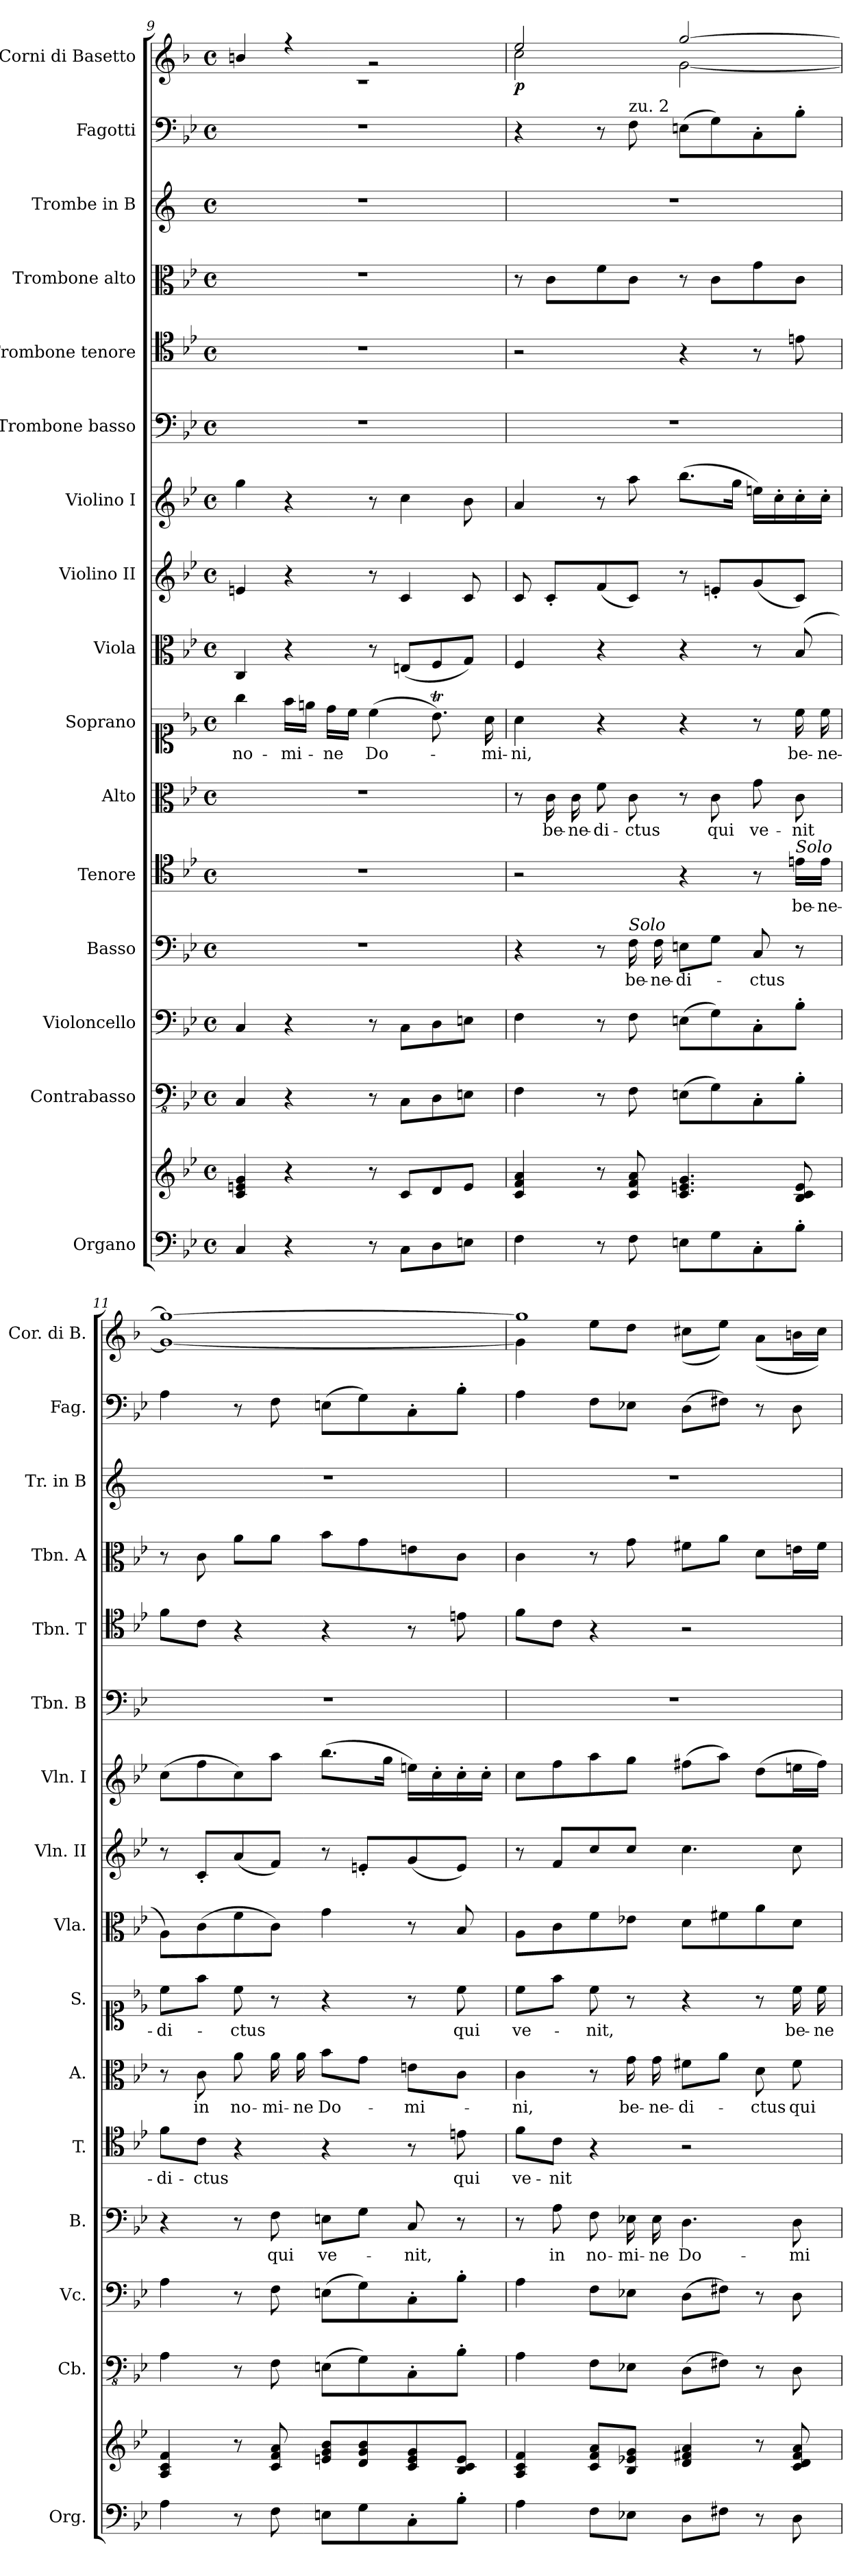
**kern	**kern	**kern	**kern	**kern	**text	**dynam	**kern	**text	**dynam	**kern	**text	**kern	**text	**kern	**kern	**kern	**kern	**kern	**kern	**kern	**kern	**kern	**dynam
*part16	*part16	*part15	*part14	*part13	*part13	*part13	*part12	*part12	*part12	*part11	*part11	*part10	*part10	*part9	*part8	*part7	*part6	*part5	*part4	*part3	*part2	*part1	*part1
*staff17	*staff16	*staff15	*staff14	*staff13	*staff13	*staff13	*staff12	*staff12	*staff12	*staff11	*staff11	*staff10	*staff10	*staff9	*staff8	*staff7	*staff6	*staff5	*staff4	*staff3	*staff2	*staff1	*staff1
*I"Organo	*	*I"Contrabasso	*I"Violoncello	*I"Basso	*	*	*I"Tenore	*	*	*I"Alto	*	*I"Soprano	*	*I"Viola	*I"Violino II	*I"Violino I	*I"Trombone basso	*I"Trombone tenore	*I"Trombone alto	*I"Trombe in B	*I"Fagotti	*I"Corni di Basetto	*
*I'Org.	*	*I'Cb.	*I'Vc.	*I'B.	*	*	*I'T.	*	*	*I'A.	*	*I'S.	*	*I'Vla.	*I'Vln. II	*I'Vln. I	*I'Tbn. B	*I'Tbn. T	*I'Tbn. A	*I'Tr. in B	*I'Fag.	*I'Cor. di B.	*
!!LO:PB:g=z
*clefF4	*clefG2	*clefFv4	*clefF4	*clefF4	*	*	*clefC4	*	*	*clefC3	*	*clefC1	*	*clefC3	*clefG2	*clefG2	*clefF4	*clefC4	*clefC3	*clefG2	*clefF4	*clefG2	*
*	*	*	*	*	*	*	*	*	*	*	*	*	*	*	*	*	*	*	*	*ITrd1c2	*	*ITrd4c7	*
*k[b-e-]	*k[b-e-]	*k[b-e-]	*k[b-e-]	*k[b-e-]	*	*	*k[b-e-]	*	*	*k[b-e-]	*	*k[b-e-]	*	*k[b-e-]	*k[b-e-]	*k[b-e-]	*k[b-e-]	*k[b-e-]	*k[b-e-]	*k[b-e-]	*k[b-e-]	*k[b-e-]	*
*M4/4	*M4/4	*M4/4	*M4/4	*M4/4	*	*	*M4/4	*	*	*M4/4	*	*M4/4	*	*M4/4	*M4/4	*M4/4	*M4/4	*M4/4	*M4/4	*M4/4	*M4/4	*M4/4	*
*met(c)	*met(c)	*met(c)	*met(c)	*met(c)	*	*	*met(c)	*	*	*met(c)	*	*met(c)	*	*met(c)	*met(c)	*met(c)	*met(c)	*met(c)	*met(c)	*met(c)	*met(c)	*met(c)	*
=9	=9	=9	=9	=9	=9	=9	=9	=9	=9	=9	=9	=9	=9	=9	=9	=9	=9	=9	=9	=9	=9	=9	=9
!	!	!	!	!	!	!	!	!	!	!	!	!	!LO:LY:b	!	!	!	!	!	!	!	!	!	!
*	*	*	*	*	*	*	*	*	*	*	*	*	*	*	*	*	*	*	*	*	*	*^	*
4C/	4c/ 4en/ 4g/	4CC/	4C/	1r	.	.	1r	.	.	1r	.	4gg\	no-	4C/	4en/	4gg\	1r	1r	1r	1r	1r	4en/	1r	.
!	!	!	!	!	!	!	!	!	!	!	!	!	!LO:LY:b	!	!	!	!	!	!	!	!	!	!	!
4r	4r	4r	4r	.	.	.	.	.	.	.	.	16ff\LL	-mi-	4r	4r	4r	.	.	.	.	.	4r	.	.
.	.	.	.	.	.	.	.	.	.	.	.	16een\JJ	.	.	.	.	.	.	.	.	.	.	.	.
!	!	!	!	!	!	!	!	!	!	!	!	!	!LO:LY:b	!	!	!	!	!	!	!	!	!	!	!
.	.	.	.	.	.	.	.	.	.	.	.	16dd\LL	-ne	.	.	.	.	.	.	.	.	.	.	.
.	.	.	.	.	.	.	.	.	.	.	.	16cc\JJ	.	.	.	.	.	.	.	.	.	.	.	.
!	!	!	!	!	!	!	!	!	!	!	!	!	!LO:LY:b	!	!	!	!	!	!	!	!	!	!	!
8r	8r	8r	8r	.	.	.	.	.	.	.	.	(>4cc\	Do-	8r	8r	8r	.	.	.	.	.	2rg	.	.
8C\L	8c/L	8CC\L	8C\L	.	.	.	.	.	.	.	.	.	.	(<8En/L	4c/	4cc\	.	.	.	.	.	.	.	.
8D\	8d/	8DD\	8D\	.	.	.	.	.	.	.	.	8.b-T\)	.	8F/	.	.	.	.	.	.	.	.	.	.
8En\J	8e/J	8EEn\J	8En\J	.	.	.	.	.	.	.	.	.	.	8G/J)	8c/	8b-\	.	.	.	.	.	.	.	.
!	!	!	!	!	!	!	!	!	!	!	!	!	!LO:LY:b	!	!	!	!	!	!	!	!	!	!	!
.	.	.	.	.	.	.	.	.	.	.	.	16a\	-mi-	.	.	.	.	.	.	.	.	.	.	.
=10	=10	=10	=10	=10	=10	=10	=10	=10	=10	=10	=10	=10	=10	=10	=10	=10	=10	=10	=10	=10	=10	=10	=10	=10
!	!	!	!	!	!	!LO:DY:a	!	!	!LO:DY:a	!	!	!	!LO:LY:b	!	!	!	!	!	!	!	!	!	!	!LO:DY:b
4F\	4c/ 4f/ 4a/	4FF\	4F\	4r	.	other-dynamics	2r	.	other-dynamics	8r	.	4a\	-ni,	4F/	8c/	4a/	1r	2r	8r	1r	4r	2a/	2f\	p
!	!	!	!	!	!	!	!	!	!	!	!LO:LY:b	!	!	!	!	!	!	!	!	!	!	!	!	!
.	.	.	.	.	.	.	.	.	.	16c\	be-	.	.	.	8c'/L	.	.	.	8c\L	.	.	.	.	.
!	!	!	!	!	!	!	!	!	!	!	!LO:LY:b	!	!	!	!	!	!	!	!	!	!	!	!	!
.	.	.	.	.	.	.	.	.	.	16c\	-ne-	.	.	.	.	.	.	.	.	.	.	.	.	.
!	!	!	!	!	!	!	!	!	!	!	!LO:LY:b	!	!	!	!	!	!	!	!	!	!	!	!	!
8r	8r	8r	8r	8r	.	.	.	.	.	8f\	-di-	4r	.	4r	(<8f/	8r	.	.	8f\	.	8r	.	.	.
!	!	!	!	!	!	!	!	!	!	!	!	!	!	!	!	!	!	!	!	!	!LO:TX:a:t=zu. 2	!	!	!
!	!	!	!	!LO:TX:a:i:t=Solo	!	!	!	!	!	!	!	!	!	!	!	!	!	!	!	!	!	!	!	!
!	!	!	!	!	!LO:LY:b	!	!	!	!	!	!LO:LY:b	!	!	!	!	!	!	!	!	!	!	!	!	!
8F\	8c/ 8f/ 8a/	8FF\	8F\	16F\	be-	.	.	.	.	8c\	ctus	.	.	.	8c/J)	8aa\	.	.	8c\J	.	8F\	.	.	.
!	!	!	!	!	!LO:LY:b	!	!	!	!	!	!	!	!	!	!	!	!	!	!	!	!	!	!	!
.	.	.	.	16F\	-ne-	.	.	.	.	.	.	.	.	.	.	.	.	.	.	.	.	.	.	.
!	!	!	!	!	!LO:LY:b	!	!	!	!	!	!	!	!	!	!	!	!	!	!	!	!	!	!	!
8En\L	4.c/ 4.en/ 4.g/	(>8EEn\L	(>8En\L	8En\L	-di-	.	4r	.	.	8r	.	4r	.	4r	8r	(>8.bb-\L	.	4r	8r	.	(>8En\L	[2cc/	[2c\	.
!	!	!	!	!	!	!	!	!	!	!	!LO:LY:b	!	!	!	!	!	!	!	!	!	!	!	!	!
8G\	.	8GG\)	8G\)	8G\J	.	.	.	.	.	8c\	qui	.	.	.	8en'/L	.	.	.	8c\L	.	8G\)	.	.	.
.	.	.	.	.	.	.	.	.	.	.	.	.	.	.	.	16gg\Jk	.	.	.	.	.	.	.	.
!	!	!	!	!	!LO:LY:b	!	!	!	!	!	!LO:LY:b	!	!	!	!	!	!	!	!	!	!	!	!	!
8C'\	.	8CC'\	8C'\	8C/	-ctus	.	8r	.	.	8g\	ve-	8r	.	8r	(<8g/	16een\LL)	.	8r	8g\	.	8C'\	.	.	.
.	.	.	.	.	.	.	.	.	.	.	.	.	.	.	.	16cc'\	.	.	.	.	.	.	.	.
!	!	!	!	!	!	!	!LO:TX:a:i:t=Solo	!	!	!	!	!	!	!	!	!	!	!	!	!	!	!	!	!
!	!	!	!	!	!	!	!	!LO:LY:b	!	!	!LO:LY:b	!	!LO:LY:b	!	!	!	!	!	!	!	!	!	!	!
8B-'\J	8B-/ 8c/ 8e/	8BB-'\J	8B-'\J	8r	.	.	16en\LL	be-	.	8c\	-nit	16cc\	be-	(<8B-/	8c/J)	16cc'\	.	8en\	8c\J	.	8B-'\J	.	.	.
!	!	!	!	!	!	!	!	!LO:LY:b	!	!	!	!	!LO:LY:b	!	!	!	!	!	!	!	!	!	!	!
.	.	.	.	.	.	.	16e\JJ	-ne-	.	.	.	16cc\	-ne-	.	.	16cc'\JJ	.	.	.	.	.	.	.	.
=11	=11	=11	=11	=11	=11	=11	=11	=11	=11	=11	=11	=11	=11	=11	=11	=11	=11	=11	=11	=11	=11	=11	=11	=11
!	!	!	!	!	!	!	!	!LO:LY:b	!	!	!	!	!LO:LY:b	!	!	!	!	!	!	!	!	!	!	!
4A\	4A/ 4c/ 4f/	4AA\	4A\	4r	.	.	8f\L	-di-	.	8r	.	8cc\L	-di-	8A\L)	8r	(>8cc\L	1r	8f\L	8r	1r	4A\	1cc_	1c_	.
!	!	!	!	!	!	!	!	!LO:LY:b	!	!	!LO:LY:b	!	!	!	!	!	!	!	!	!	!	!	!	!
.	.	.	.	.	.	.	8c\J	ctus	.	8c\	in	8ff\J	.	(>8c\	8c'/L	8ff\	.	8c\J	8c\	.	.	.	.	.
!	!	!	!	!	!	!	!	!	!	!	!LO:LY:b	!	!LO:LY:b	!	!	!	!	!	!	!	!	!	!	!
8r	8r	8r	8r	8r	.	.	4r	.	.	8a\	-no-	8cc\	-ctus	8f\	(<8a/	8cc\)	.	4r	8a\L	.	8r	.	.	.
!	!	!	!	!	!LO:LY:b	!	!	!	!	!	!LO:LY:b	!	!	!	!	!	!	!	!	!	!	!	!	!
8F\	8c/ 8f/ 8a/	8FF\	8F\	8F\	qui	.	.	.	.	16a\	-mi-	8r	.	8c\J)	8f/J)	8aa\J	.	.	8a\J	.	8F\	.	.	.
!	!	!	!	!	!	!	!	!	!	!	!LO:LY:b	!	!	!	!	!	!	!	!	!	!	!	!	!
.	.	.	.	.	.	.	.	.	.	16a\	-ne	.	.	.	.	.	.	.	.	.	.	.	.	.
!	!	!	!	!	!LO:LY:b	!	!	!	!	!	!LO:LY:b	!	!	!	!	!	!	!	!	!	!	!	!	!
8En\L	8en/ 8g/ 8b-/L	(>8EEn\L	(>8En\L	8En\L	ve-	.	4r	.	.	8b-\L	Do-	4r	.	4g\	8r	(>8.bb-\L	.	4r	8b-\L	.	(>8En\L	.	.	.
8G\	8d/ 8g/ 8b-/	8GG\)	8G\)	8G\J	.	.	.	.	.	8g\J	.	.	.	.	8en'/L	.	.	.	8g\	.	8G\)	.	.	.
.	.	.	.	.	.	.	.	.	.	.	.	.	.	.	.	16gg\Jk	.	.	.	.	.	.	.	.
!	!	!	!	!	!LO:LY:b	!	!	!	!	!	!LO:LY:b	!	!	!	!	!	!	!	!	!	!	!	!	!
8C'\	8c/ 8e/ 8g/	8CC'\	8C'\	8C/	-nit,	.	8r	.	.	8en\L	-mi-	8r	.	8r	(<8g/	16een\LL)	.	8r	8en\	.	8C'\	.	.	.
.	.	.	.	.	.	.	.	.	.	.	.	.	.	.	.	16cc'\	.	.	.	.	.	.	.	.
!	!	!	!	!	!	!	!	!LO:LY:b	!	!	!	!	!LO:LY:b	!	!	!	!	!	!	!	!	!	!	!
8B-'\J	8B-/ 8c/ 8e/J	8BB-'\J	8B-'\J	8r	.	.	8en\	qui	.	8c\J	.	8cc\	qui	8B-/	8e/J)	16cc'\	.	8en\	8c\J	.	8B-'\J	.	.	.
.	.	.	.	.	.	.	.	.	.	.	.	.	.	.	.	16cc'\JJ	.	.	.	.	.	.	.	.
=12	=12	=12	=12	=12	=12	=12	=12	=12	=12	=12	=12	=12	=12	=12	=12	=12	=12	=12	=12	=12	=12	=12	=12	=12
!	!	!	!	!	!	!	!	!LO:LY:b	!	!	!LO:LY:b	!	!LO:LY:b	!	!	!	!	!	!	!	!	!	!	!
4A\	4A/ 4c/ 4f/	4AA\	4A\	8r	.	.	8f\L	ve-	.	4c\	-ni,	8cc\L	ve-	8A\L	8r	8cc\L	1r	8f\L	4c\	1r	4A\	1cc]	4c\]	.
!	!	!	!	!	!LO:LY:b	!	!	!LO:LY:b	!	!	!	!	!	!	!	!	!	!	!	!	!	!	!	!
.	.	.	.	8A\	in	.	8c\J	-nit	.	.	.	8ff\J	.	8c\	8f/L	8ff\	.	8c\J	.	.	.	.	.	.
!	!	!	!	!	!LO:LY:b	!	!	!	!	!	!	!	!LO:LY:b	!	!	!	!	!	!	!	!	!	!	!
8F\L	8c/ 8f/ 8a/L	8FF\L	8F\L	8F\	no-	.	4r	.	.	8r	.	8cc\	-nit,	8f\	8cc/	8aa\	.	4r	8r	.	8F\L	.	8a\L	.
!	!	!	!	!	!LO:LY:b	!	!	!	!	!	!LO:LY:b	!	!	!	!	!	!	!	!	!	!	!	!	!
8E-X\J	8B-/ 8e-X/ 8g/J	8EE-X\J	8E-X\J	16E-X\	mi-	.	.	.	.	16g\	be-	8r	.	8e-X\J	8cc/J	8gg\J	.	.	8g\	.	8E-X\J	.	8g\J	.
!	!	!	!	!	!LO:LY:b	!	!	!	!	!	!LO:LY:b	!	!	!	!	!	!	!	!	!	!	!	!	!
.	.	.	.	16E-\	-ne	.	.	.	.	16g\	-ne-	.	.	.	.	.	.	.	.	.	.	.	.	.
!	!	!	!	!	!LO:LY:b	!	!	!	!	!	!LO:LY:b	!	!	!	!	!	!	!	!	!	!	!	!	!
8D\L	4d/ 4f#X/ 4a/	(>8DD\L	(>8D\L	4.D\	Do-	.	2r	.	.	8f#X\L	-di-	4r	.	8d\L	4.cc\	(>8ff#X\L	.	2r	8f#X\L	.	(>8D\L	.	(<8f#X\L	.
8F#X\J	.	8FF#X\J)	8F#X\J)	.	.	.	.	.	.	8a\J	.	.	.	8f#X\	.	8aa\J)	.	.	8a\J	.	8F#X\J)	.	8a\J)	.
!	!	!	!	!	!	!	!	!	!	!	!LO:LY:b	!	!	!	!	!	!	!	!	!	!	!	!	!
8r	8r	8r	8r	.	.	.	.	.	.	8d\	-ctus	8r	.	8a\	.	(>8dd\L	.	.	8d\L	.	8r	.	(<8d\L	.
!	!	!	!	!	!LO:LY:b	!	!	!	!	!	!LO:LY:b	!	!LO:LY:b	!	!	!	!	!	!	!	!	!	!	!
8D\	8c/ 8d/ 8f#/ 8a/	8DD\	8D\	8D\	-mi-	.	.	.	.	8f#\	qui	16cc\	be-	8d\J	8cc\	16een\L	.	.	16en\L	.	8D\	.	16en\L	.
!	!	!	!	!	!	!	!	!	!	!	!	!	!LO:LY:b	!	!	!	!	!	!	!	!	!	!	!
.	.	.	.	.	.	.	.	.	.	.	.	16cc\	-ne-	.	.	16ff#\JJ)	.	.	16f#\JJ	.	.	.	16f#\JJ)	.
*	*	*	*	*	*	*	*	*	*	*	*	*	*	*	*	*	*	*	*	*	*	*v	*v	*
=	=	=	=	=	=	=	=	=	=	=	=	=	=	=	=	=	=	=	=	=	=	=	=
*-	*-	*-	*-	*-	*-	*-	*-	*-	*-	*-	*-	*-	*-	*-	*-	*-	*-	*-	*-	*-	*-	*-	*-
